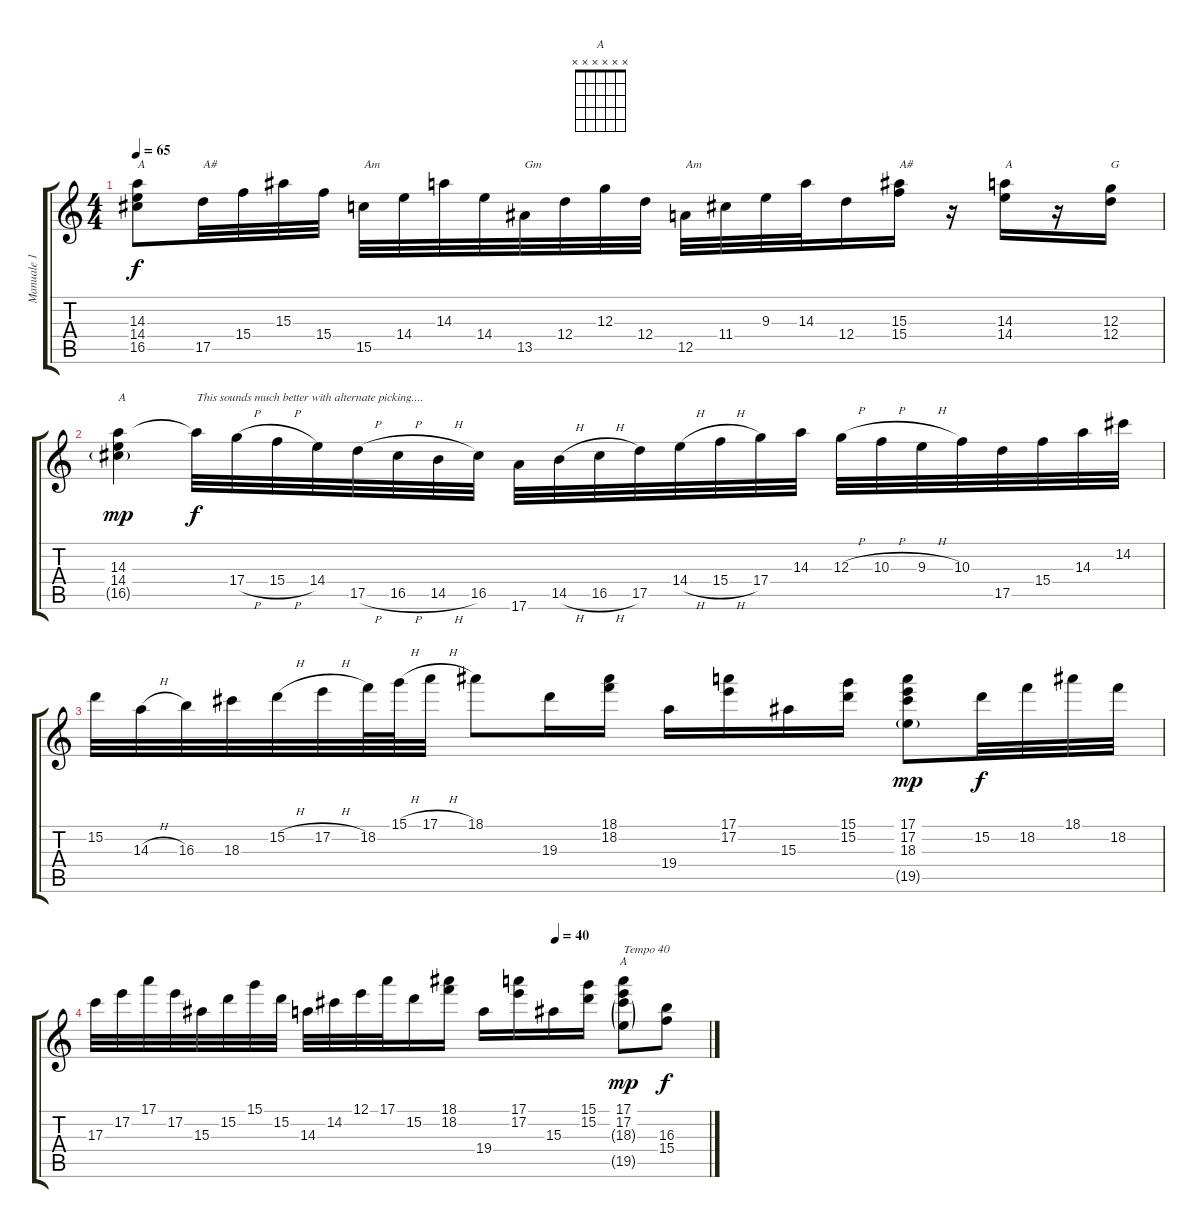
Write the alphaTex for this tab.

\track ("Manuale 1" "Manuale 1") {instrument overdrivenguitar}
\staff {score tabs}
\tuning (E4 B3 G3 D3 A2 E2) {hide}
\chord ("A" x x x x x x)
\ts (4 4)
\tempo 65
\clef g2
\ks c
(14.3 14.4 16.5).8{txt "A" dy f} 17.5.32{txt "A#"} 15.4.32 15.3.32 15.4.32 15.5.32{txt "Am"} 14.4.32 14.3.32 14.4.32 13.5.32{txt "Gm"} 12.4.32 12.3.32 12.4.32 12.5.32{txt "Am"} 11.4.32 9.3.32 14.3.32 12.4.16 (15.3 15.4).16{txt "A#"} r.16 (14.3 14.4).16{txt "A"} r.16 (12.3 12.4).16{txt "G"} |
(14.3 14.4 16.5{g}).4{txt "A" dy mp} 14.3{t}.32{txt "This sounds much better with alternate picking...." dy f} 17.4{h}.32 15.4{h}.32 14.4.32 17.5{h}.32 16.5{h}.32 14.5{h}.32 16.5.32 17.6.32 14.5{h}.32 16.5{h}.32 17.5.32 14.4{h}.32 15.4{h}.32 17.4.32 14.3.32 12.3{h}.32 10.3{h}.32 9.3{h}.32 10.3.32 17.5.32 15.4.32 14.3.32 14.2.32 |
15.2.32 14.3{h}.32 16.3.32 18.3.32 15.2{h}.32 17.2{h}.32 18.2.64 15.1{h}.64 17.1{h}.32 18.1.8 19.3.16 (18.1 18.2).16 19.4.16 (17.1 17.2).16 15.3.16 (15.1 15.2).16 (17.1 17.2 18.3 19.5{g}).8{dy mp} 15.2.32{dy f} 18.2.32 18.1.32 18.2.32 |
\tempo (40 0.75)
17.3.32 17.2.32 17.1.32 17.2.32 15.3.32 15.2.32 15.1.32 15.2.32 14.3.32 14.2.32 12.1.32 17.1.32 15.2.16 (18.1 18.2).16 19.4.16 (17.1 17.2).16 15.3.16 (15.1 15.2).16 (17.1 17.2 18.3{g} 19.5{g}).8{ch "A" txt "Tempo 40" dy mp} (16.3 15.4).8{dy f}
